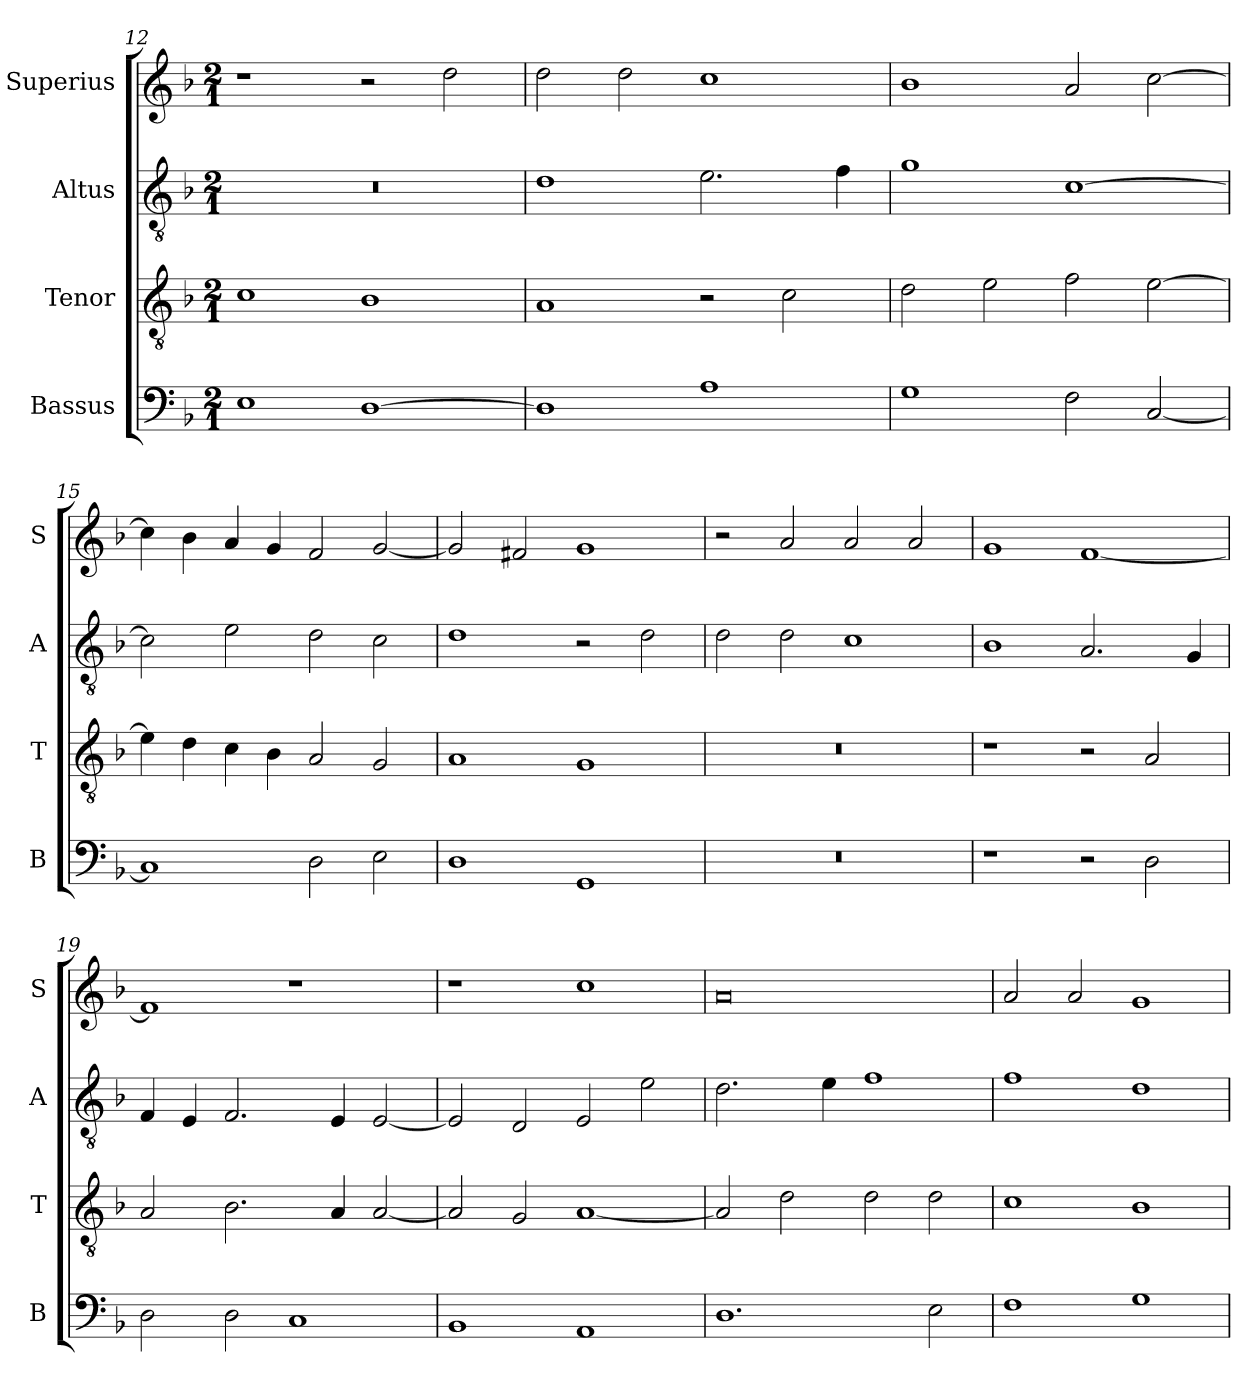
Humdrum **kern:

**kern	**kern	**kern	**kern
*part4	*part3	*part2	*part1
*staff4	*staff3	*staff2	*staff1
*I"Bassus	*I"Tenor	*I"Altus	*I"Superius
*I'B	*I'T	*I'A	*I'S
*clefF4	*clefGv2	*clefGv2	*clefG2
*k[b-]	*k[b-]	*k[b-]	*k[b-]
*F:	*F:	*F:	*F:
*M2/1	*M2/1	*M2/1	*M2/1
=12	=12	=12	=12
1E	1c	0r	1r
[1D	1B-	.	2r
.	.	.	2dd
=13	=13	=13	=13
1D]	1A	1d	2dd
.	.	.	2dd
1A	2r	2.e	1cc
.	2c	.	.
.	.	4f	.
=14	=14	=14	=14
1G	2d	1g	1b-
.	2e	.	.
2F	2f	[1c	2a
[2C	[2e	.	[2cc
=15	=15	=15	=15
1C]	4e]	2c]	4cc]
.	4d	.	4b-
.	4c	2e	4a
.	4B-	.	4g
2D	2A	2d	2f
2E	2G	2c	[2g
=16	=16	=16	=16
1D	1A	1d	2g]
.	.	.	2f#X
1GG	1G	2r	1g
.	.	2d	.
=17	=17	=17	=17
0r	0r	2d	2r
.	.	2d	2a
.	.	1c	2a
.	.	.	2a
=18	=18	=18	=18
1r	1r	1B-	1g
2r	2r	2.A	[1f
2D	2A	.	.
.	.	4G	.
=19	=19	=19	=19
2D	2A	4F	1f]
.	.	4E	.
2D	2.B-	2.F	.
1C	.	.	1r
.	4A	4E	.
.	[2A	[2E	.
=20	=20	=20	=20
1BB-	2A]	2E]	1r
.	2G	2D	.
1AA	[1A	2E	1cc
.	.	2e	.
=21	=21	=21	=21
1.D	2A]	2.d	0a
.	2d	.	.
.	.	4e	.
.	2d	1f	.
2E	2d	.	.
=22	=22	=22	=22
1F	1c	1f	2a
.	.	.	2a
1G	1B-	1d	1g
=	=	=	=
*-	*-	*-	*-
